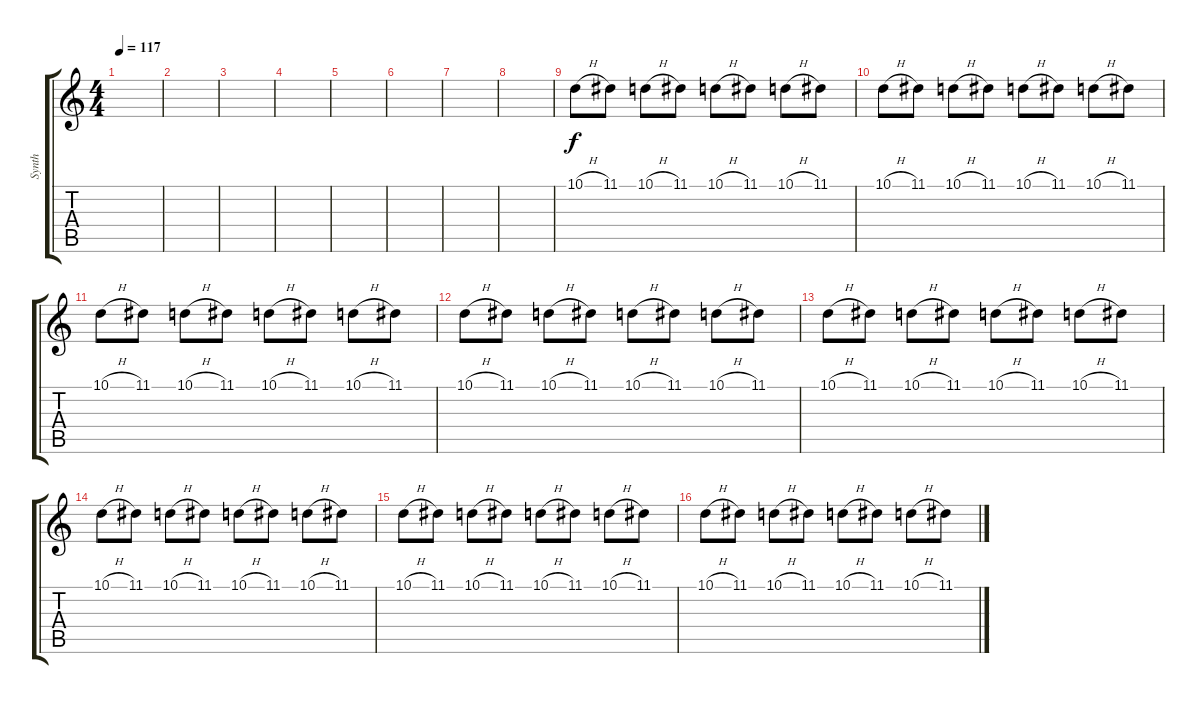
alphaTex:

\track ("Synth" "Synth") {instrument lead2sawtooth}
\staff {score tabs}
\tuning (E4 B3 G3 D3 A2 E2) {hide}
\ts (4 4)
\tempo 117
\clef g2
\ks c
|
|
|
|
|
|
|
|
10.1{h}.8{volume 13} 11.1.8 10.1{h}.8{volume 3} 11.1.8 10.1{h}.8 11.1.8 10.1{h}.8 11.1.8 |
10.1{h}.8 11.1.8 10.1{h}.8 11.1.8 10.1{h}.8 11.1.8 10.1{h}.8 11.1.8 |
10.1{h}.8{volume 13} 11.1.8 10.1{h}.8{volume 3} 11.1.8 10.1{h}.8 11.1.8 10.1{h}.8 11.1.8 |
10.1{h}.8 11.1.8 10.1{h}.8 11.1.8 10.1{h}.8 11.1.8 10.1{h}.8 11.1.8 |
10.1{h}.8{volume 13} 11.1.8 10.1{h}.8{volume 3} 11.1.8 10.1{h}.8 11.1.8 10.1{h}.8 11.1.8 |
10.1{h}.8 11.1.8 10.1{h}.8 11.1.8 10.1{h}.8 11.1.8 10.1{h}.8 11.1.8 |
10.1{h}.8{volume 13} 11.1.8 10.1{h}.8{volume 3} 11.1.8 10.1{h}.8 11.1.8 10.1{h}.8 11.1.8 |
10.1{h}.8 11.1.8 10.1{h}.8 11.1.8 10.1{h}.8 11.1.8 10.1{h}.8 11.1.8
